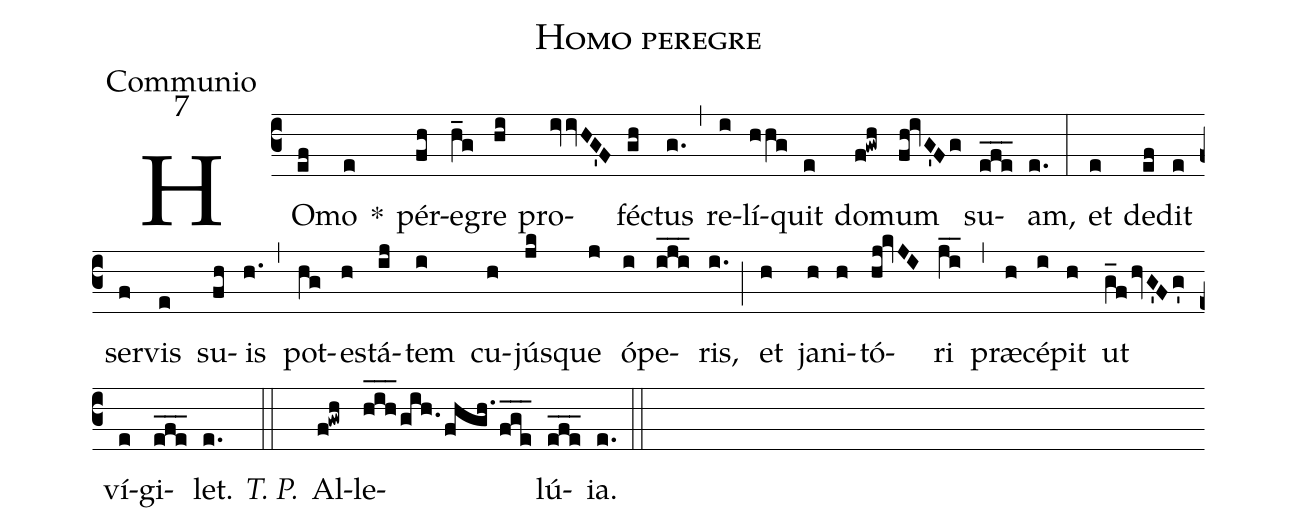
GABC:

name: Homo peregre;
office-part: Communio;
mode: 7;
%%
(c3) HO(ef)mo(e) *() pér(fh)e(h_g)gre(hi) pro(ivvHG'F)féc(gh)tus(g.) (,) re(i)lí(hhg)quit(e) do(f!gwh)mum(fh!ivG'Fg) su(efe___)am,(e.) (:)
et(e) de(ef)dit(e) ser(f)vis(e) su(fh)is(h.) (,) pot(hg)es(h)tá(ij)tem(i) cu(h)jús(jk)que(j) ó(i)pe(iji___)ris,(i.) (;) et(h) ja(h)ni(h)tó(hj!kvJI)ri(ji__) (,) præ(h)cé(i)pit(h) ut(g_fhvG'Fg') ví(e)gi(efe___)let.(e.) <i>T. P.</i>(::)
Al(f!gwh)le(hih___/gih./fhgh./fge___)lú(efe___)ia.(e.) (::)
